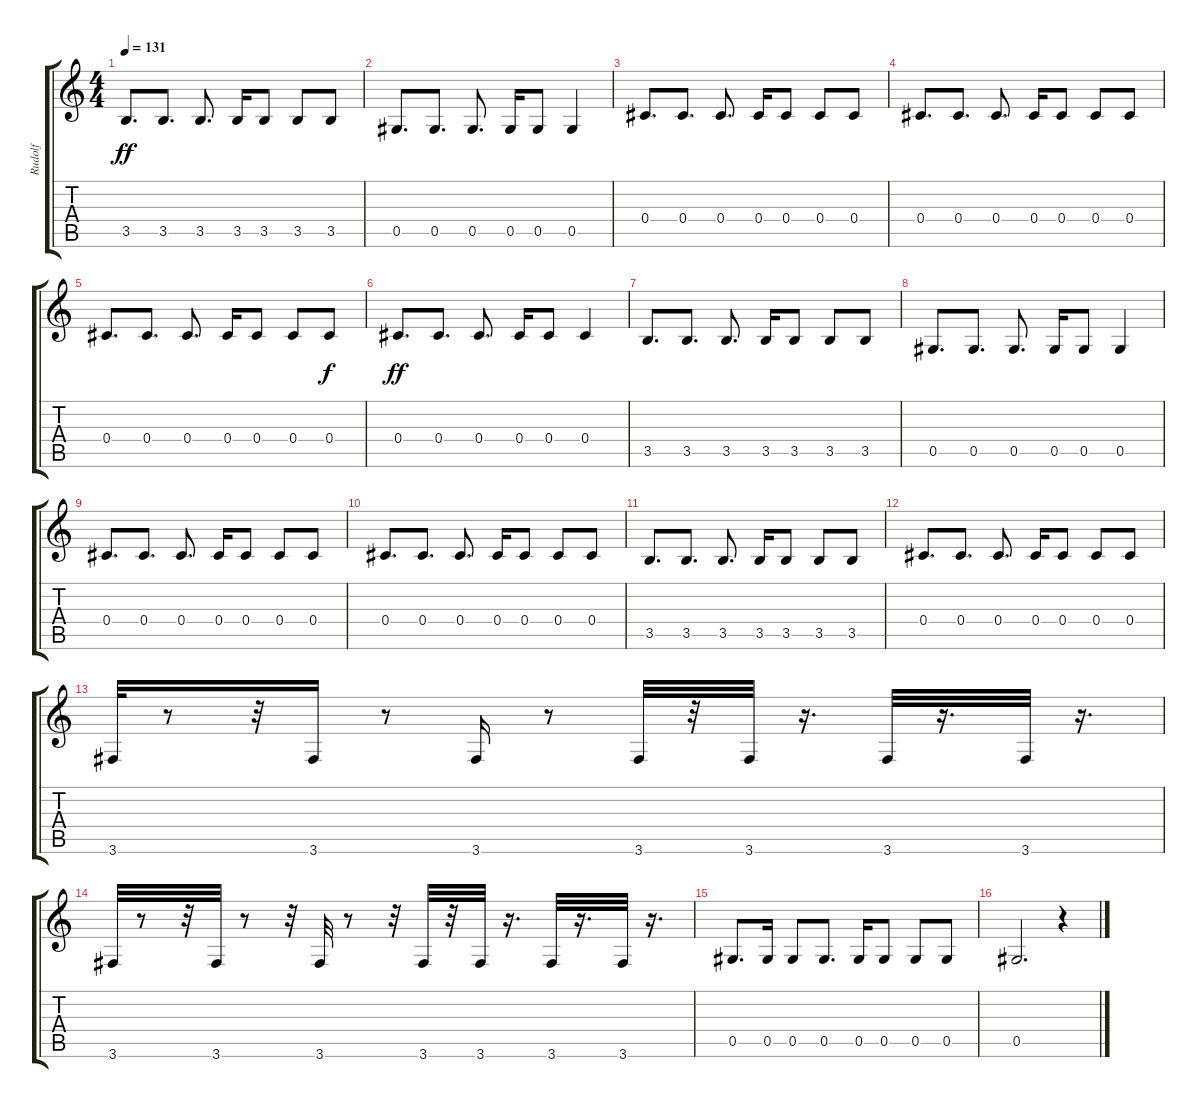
\track ("Rudolf" "Rudolf") {instrument electricguitarmuted}
\staff {score tabs}
\tuning (Eb4 Bb3 Gb3 Db3 Ab2 Eb2) {hide}
\ts (4 4)
\tempo 131
\clef g2
\ks c
3.5.8{d dy ff} 3.5.8{d} 3.5.8{d} 3.5.16 3.5.8 3.5.8 3.5.8 |
0.5.8{d} 0.5.8{d} 0.5.8{d} 0.5.16 0.5.8 0.5.4 |
0.4.8{d} 0.4.8{d} 0.4.8{d} 0.4.16 0.4.8 0.4.8 0.4.8 |
0.4.8{d} 0.4.8{d} 0.4.8{d} 0.4.16 0.4.8 0.4.8 0.4.8 |
0.4.8{d} 0.4.8{d} 0.4.8{d} 0.4.16 0.4.8 0.4.8 0.4.8{dy f} |
0.4.8{d dy ff} 0.4.8{d} 0.4.8{d} 0.4.16 0.4.8 0.4.4 |
3.5.8{d} 3.5.8{d} 3.5.8{d} 3.5.16 3.5.8 3.5.8 3.5.8 |
0.5.8{d} 0.5.8{d} 0.5.8{d} 0.5.16 0.5.8 0.5.4 |
0.4.8{d} 0.4.8{d} 0.4.8{d} 0.4.16 0.4.8 0.4.8 0.4.8 |
0.4.8{d} 0.4.8{d} 0.4.8{d} 0.4.16 0.4.8 0.4.8 0.4.8 |
3.5.8{d} 3.5.8{d} 3.5.8{d} 3.5.16 3.5.8 3.5.8 3.5.8 |
0.4.8{d} 0.4.8{d} 0.4.8{d} 0.4.16 0.4.8 0.4.8 0.4.8 |
3.6.32 r.8 r.32 3.6.16 r.8 3.6.16 r.8 3.6.32 r.32 3.6.32 r.16{d} 3.6.32 r.16{d} 3.6.32 r.16{d} |
3.6.32 r.8 r.32 3.6.32 r.8 r.32 3.6.32 r.8 r.32 3.6.32 r.32 3.6.32 r.16{d} 3.6.32 r.16{d} 3.6.32 r.16{d} |
0.5.8{d} 0.5.16 0.5.8 0.5.8{d} 0.5.16 0.5.8 0.5.8 0.5.8 |
0.5.2{d} r.4
